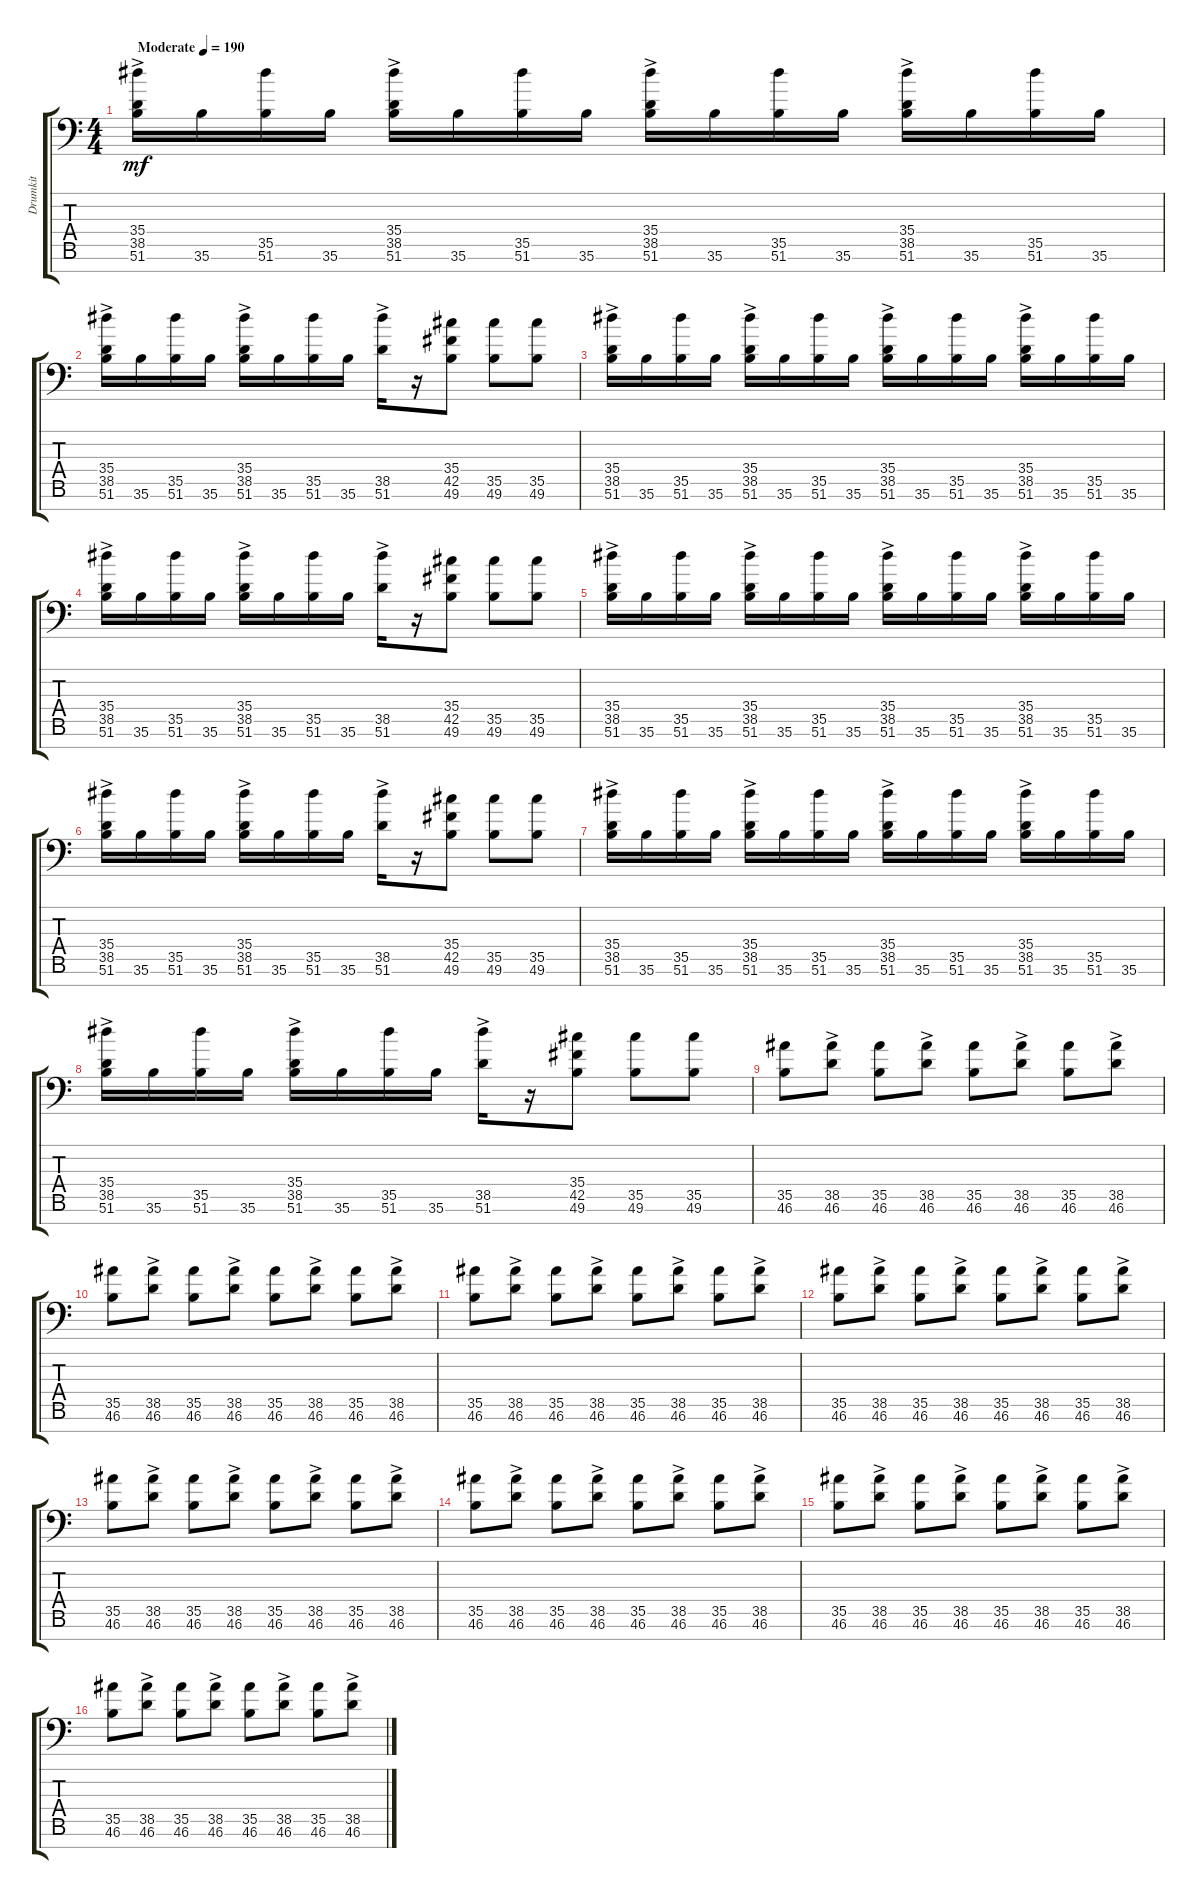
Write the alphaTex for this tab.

\track ("Drumkit" "Drumkit") {instrument acousticgrandpiano}
\staff {score tabs}
\tuning (C-1 C-1 C-1 C-1 C-1 C-1 C-1) {hide}
\ts (4 4)
\tempo (190 "Moderate")
\clef f4
\ks c
(35.4 38.5{ac} 51.6).16{dy mf instrument acousticgrandpiano} 35.6.16 (35.5 51.6).16 35.6.16 (35.4 38.5{ac} 51.6).16 35.6.16 (35.5 51.6).16 35.6.16 (35.4 38.5{ac} 51.6).16 35.6.16 (35.5 51.6).16 35.6.16 (35.4 38.5{ac} 51.6).16 35.6.16 (35.5 51.6).16 35.6.16 |
(35.4 38.5{ac} 51.6).16 35.6.16 (35.5 51.6).16 35.6.16 (35.4 38.5{ac} 51.6).16 35.6.16 (35.5 51.6).16 35.6.16 (38.5{ac} 51.6).16 r.16 (35.4 42.5 49.6).8 (35.5 49.6).8 (35.5 49.6).8 |
(35.4 38.5{ac} 51.6).16 35.6.16 (35.5 51.6).16 35.6.16 (35.4 38.5{ac} 51.6).16 35.6.16 (35.5 51.6).16 35.6.16 (35.4 38.5{ac} 51.6).16 35.6.16 (35.5 51.6).16 35.6.16 (35.4 38.5{ac} 51.6).16 35.6.16 (35.5 51.6).16 35.6.16 |
(35.4 38.5{ac} 51.6).16 35.6.16 (35.5 51.6).16 35.6.16 (35.4 38.5{ac} 51.6).16 35.6.16 (35.5 51.6).16 35.6.16 (38.5{ac} 51.6).16 r.16 (35.4 42.5 49.6).8 (35.5 49.6).8 (35.5 49.6).8 |
(35.4 38.5{ac} 51.6).16 35.6.16 (35.5 51.6).16 35.6.16 (35.4 38.5{ac} 51.6).16 35.6.16 (35.5 51.6).16 35.6.16 (35.4 38.5{ac} 51.6).16 35.6.16 (35.5 51.6).16 35.6.16 (35.4 38.5{ac} 51.6).16 35.6.16 (35.5 51.6).16 35.6.16 |
(35.4 38.5{ac} 51.6).16 35.6.16 (35.5 51.6).16 35.6.16 (35.4 38.5{ac} 51.6).16 35.6.16 (35.5 51.6).16 35.6.16 (38.5{ac} 51.6).16 r.16 (35.4 42.5 49.6).8 (35.5 49.6).8 (35.5 49.6).8 |
(35.4 38.5{ac} 51.6).16 35.6.16 (35.5 51.6).16 35.6.16 (35.4 38.5{ac} 51.6).16 35.6.16 (35.5 51.6).16 35.6.16 (35.4 38.5{ac} 51.6).16 35.6.16 (35.5 51.6).16 35.6.16 (35.4 38.5{ac} 51.6).16 35.6.16 (35.5 51.6).16 35.6.16 |
(35.4 38.5{ac} 51.6).16 35.6.16 (35.5 51.6).16 35.6.16 (35.4 38.5{ac} 51.6).16 35.6.16 (35.5 51.6).16 35.6.16 (38.5{ac} 51.6).16 r.16 (35.4 42.5 49.6).8 (35.5 49.6).8 (35.5 49.6).8 |
(35.5 46.6).8 (38.5{ac} 46.6).8 (35.5 46.6).8 (38.5{ac} 46.6).8 (35.5 46.6).8 (38.5{ac} 46.6).8 (35.5 46.6).8 (38.5{ac} 46.6).8 |
(35.5 46.6).8 (38.5{ac} 46.6).8 (35.5 46.6).8 (38.5{ac} 46.6).8 (35.5 46.6).8 (38.5{ac} 46.6).8 (35.5 46.6).8 (38.5{ac} 46.6).8 |
(35.5 46.6).8 (38.5{ac} 46.6).8 (35.5 46.6).8 (38.5{ac} 46.6).8 (35.5 46.6).8 (38.5{ac} 46.6).8 (35.5 46.6).8 (38.5{ac} 46.6).8 |
(35.5 46.6).8 (38.5{ac} 46.6).8 (35.5 46.6).8 (38.5{ac} 46.6).8 (35.5 46.6).8 (38.5{ac} 46.6).8 (35.5 46.6).8 (38.5{ac} 46.6).8 |
(35.5 46.6).8 (38.5{ac} 46.6).8 (35.5 46.6).8 (38.5{ac} 46.6).8 (35.5 46.6).8 (38.5{ac} 46.6).8 (35.5 46.6).8 (38.5{ac} 46.6).8 |
(35.5 46.6).8 (38.5{ac} 46.6).8 (35.5 46.6).8 (38.5{ac} 46.6).8 (35.5 46.6).8 (38.5{ac} 46.6).8 (35.5 46.6).8 (38.5{ac} 46.6).8 |
(35.5 46.6).8 (38.5{ac} 46.6).8 (35.5 46.6).8 (38.5{ac} 46.6).8 (35.5 46.6).8 (38.5{ac} 46.6).8 (35.5 46.6).8 (38.5{ac} 46.6).8 |
(35.5 46.6).8 (38.5{ac} 46.6).8 (35.5 46.6).8 (38.5{ac} 46.6).8 (35.5 46.6).8 (38.5{ac} 46.6).8 (35.5 46.6).8 (38.5{ac} 46.6).8
